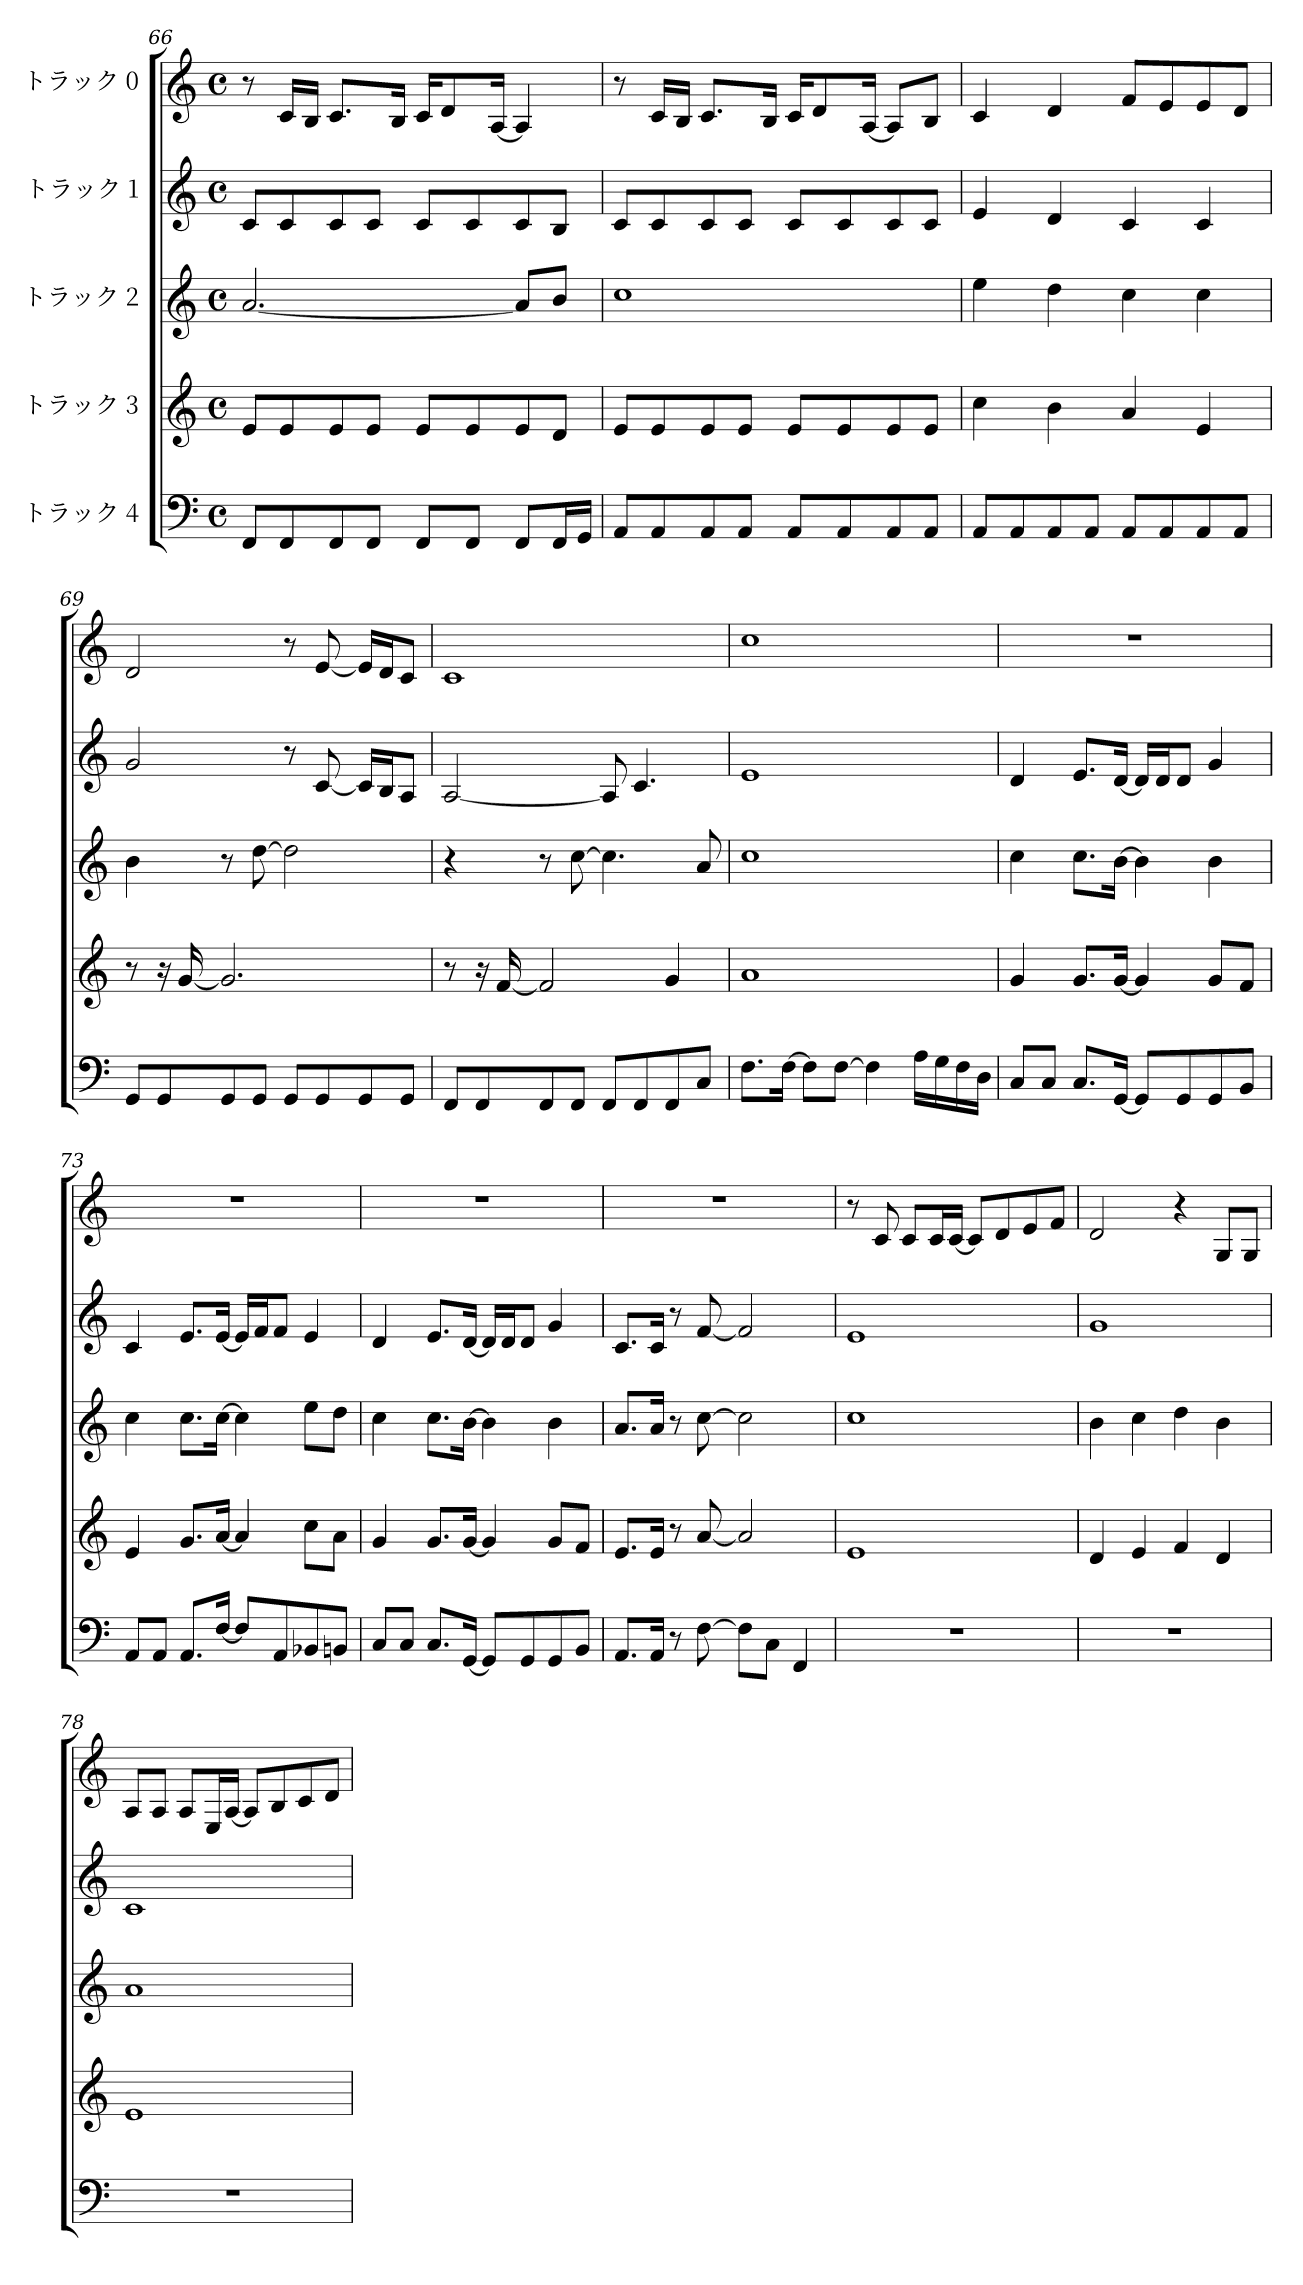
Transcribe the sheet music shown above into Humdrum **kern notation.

**kern	**kern	**kern	**kern	**kern
*part5	*part4	*part3	*part2	*part1
*staff5	*staff4	*staff3	*staff2	*staff1
*I"トラック 4	*I"トラック 3	*I"トラック 2	*I"トラック 1	*I"トラック 0
!!LO:PB:g=z
*clefF4	*clefG2	*clefG2	*clefG2	*clefG2
*k[]	*k[]	*k[]	*k[]	*k[]
*C:	*C:	*C:	*C:	*C:
*M4/4	*M4/4	*M4/4	*M4/4	*M4/4
*met(c)	*met(c)	*met(c)	*met(c)	*met(c)
=66	=66	=66	=66	=66
8FF/L	8e/L	[2.a/	8c/L	8r
8FF/	8e/	.	8c/	16c/LL
.	.	.	.	16B/JJ
8FF/	8e/	.	8c/	8.c/L
8FF/J	8e/J	.	8c/J	.
.	.	.	.	16B/Jk
8FF/L	8e/L	.	8c/L	16c/KL
.	.	.	.	8d/
8FF/J	8e/	.	8c/	.
.	.	.	.	[16A/Jk
8FF/L	8e/	8a/L]	8c/	4A/]
16FF/L	8d/J	8b/J	8B/J	.
16GG/JJ	.	.	.	.
=67	=67	=67	=67	=67
8AA/L	8e/L	1cc	8c/L	8r
8AA/	8e/	.	8c/	16c/LL
.	.	.	.	16B/JJ
8AA/	8e/	.	8c/	8.c/L
8AA/J	8e/J	.	8c/J	.
.	.	.	.	16B/Jk
8AA/L	8e/L	.	8c/L	16c/KL
.	.	.	.	8d/
8AA/	8e/	.	8c/	.
.	.	.	.	[16A/Jk
8AA/	8e/	.	8c/	8A/L]
8AA/J	8e/J	.	8c/J	8B/J
!!LO:LB:g=z
=68	=68	=68	=68	=68
8AA/L	4cc\	4ee\	4e/	4c/
8AA/	.	.	.	.
8AA/	4b\	4dd\	4d/	4d/
8AA/J	.	.	.	.
8AA/L	4a/	4cc\	4c/	8f/L
8AA/	.	.	.	8e/
8AA/	4e/	4cc\	4c/	8e/
8AA/J	.	.	.	8d/J
=69	=69	=69	=69	=69
8GG/L	8r	4b\	2g/	2d/
8GG/	16r	.	.	.
.	[16g/	.	.	.
8GG/	2.g/]	8r	.	.
8GG/J	.	[8dd\	.	.
8GG/L	.	2dd\]	8r	8r
8GG/	.	.	[8c/	[8e/
8GG/	.	.	16c/LL]	16e/LL]
.	.	.	16B/J	16d/J
8GG/J	.	.	8A/J	8c/J
=70	=70	=70	=70	=70
8FF/L	8r	4r	[2A/	1c
8FF/	16r	.	.	.
.	[16f/	.	.	.
8FF/	2f/]	8r	.	.
8FF/J	.	[8cc\	.	.
8FF/L	.	4.cc\]	8A/]	.
8FF/	.	.	4.c/	.
8FF/	4g/	.	.	.
8C/J	.	8a/	.	.
!!LO:PB:g=z
=71	=71	=71	=71	=71
8.F\L	1a	1cc	1e	1cc
[16F\Jk	.	.	.	.
8F\L]	.	.	.	.
[8F\J	.	.	.	.
4F\]	.	.	.	.
16A\LL	.	.	.	.
16G\	.	.	.	.
16F\	.	.	.	.
16D\JJ	.	.	.	.
=72	=72	=72	=72	=72
8C/L	4g/	4cc\	4d/	1r
8C/J	.	.	.	.
8.C/L	8.g/L	8.cc\L	8.e/L	.
[16GG/Jk	[16g/Jk	[16b\Jk	[16d/Jk	.
8GG/L]	4g/]	4b\]	16d/LL]	.
.	.	.	16d/J	.
8GG/	.	.	8d/J	.
8GG/	8g/L	4b\	4g/	.
8BB/J	8f/J	.	.	.
=73	=73	=73	=73	=73
8AA/L	4e/	4cc\	4c/	1r
8AA/J	.	.	.	.
8.AA/L	8.g/L	8.cc\L	8.e/L	.
[16F/Jk	[16a/Jk	[16cc\Jk	[16e/Jk	.
8F/L]	4a/]	4cc\]	16e/LL]	.
.	.	.	16f/J	.
8AA/	.	.	8f/J	.
8BB-X/	8cc\L	8ee\L	4e/	.
8BBn/J	8a\J	8dd\J	.	.
!!LO:LB:g=z
=74	=74	=74	=74	=74
8C/L	4g/	4cc\	4d/	1r
8C/J	.	.	.	.
8.C/L	8.g/L	8.cc\L	8.e/L	.
[16GG/Jk	[16g/Jk	[16b\Jk	[16d/Jk	.
8GG/L]	4g/]	4b\]	16d/LL]	.
.	.	.	16d/J	.
8GG/	.	.	8d/J	.
8GG/	8g/L	4b\	4g/	.
8BB/J	8f/J	.	.	.
=75	=75	=75	=75	=75
8.AA/L	8.e/L	8.a/L	8.c/L	1r
16AA/Jk	16e/Jk	16a/Jk	16c/Jk	.
8r	8r	8r	8r	.
[8F\	[8a/	[8cc\	[8f/	.
8F\L]	2a/]	2cc\]	2f/]	.
8C\J	.	.	.	.
4FF/	.	.	.	.
=76	=76	=76	=76	=76
1r	1e	1cc	1e	8r
.	.	.	.	8c/
.	.	.	.	8c/L
.	.	.	.	16c/L
.	.	.	.	[16c/JJ
.	.	.	.	8c/L]
.	.	.	.	8d/
.	.	.	.	8e/
.	.	.	.	8f/J
!!LO:PB:g=z
=77	=77	=77	=77	=77
1r	4d/	4b\	1g	2d/
.	4e/	4cc\	.	.
.	4f/	4dd\	.	4r
.	4d/	4b\	.	8G/L
.	.	.	.	8G/J
=78	=78	=78	=78	=78
1r	1e	1a	1c	8A/L
.	.	.	.	8A/J
.	.	.	.	8A/L
.	.	.	.	16E/L
.	.	.	.	[16A/JJ
.	.	.	.	8A/L]
.	.	.	.	8B/
.	.	.	.	8c/
.	.	.	.	8d/J
=	=	=	=	=
*-	*-	*-	*-	*-
